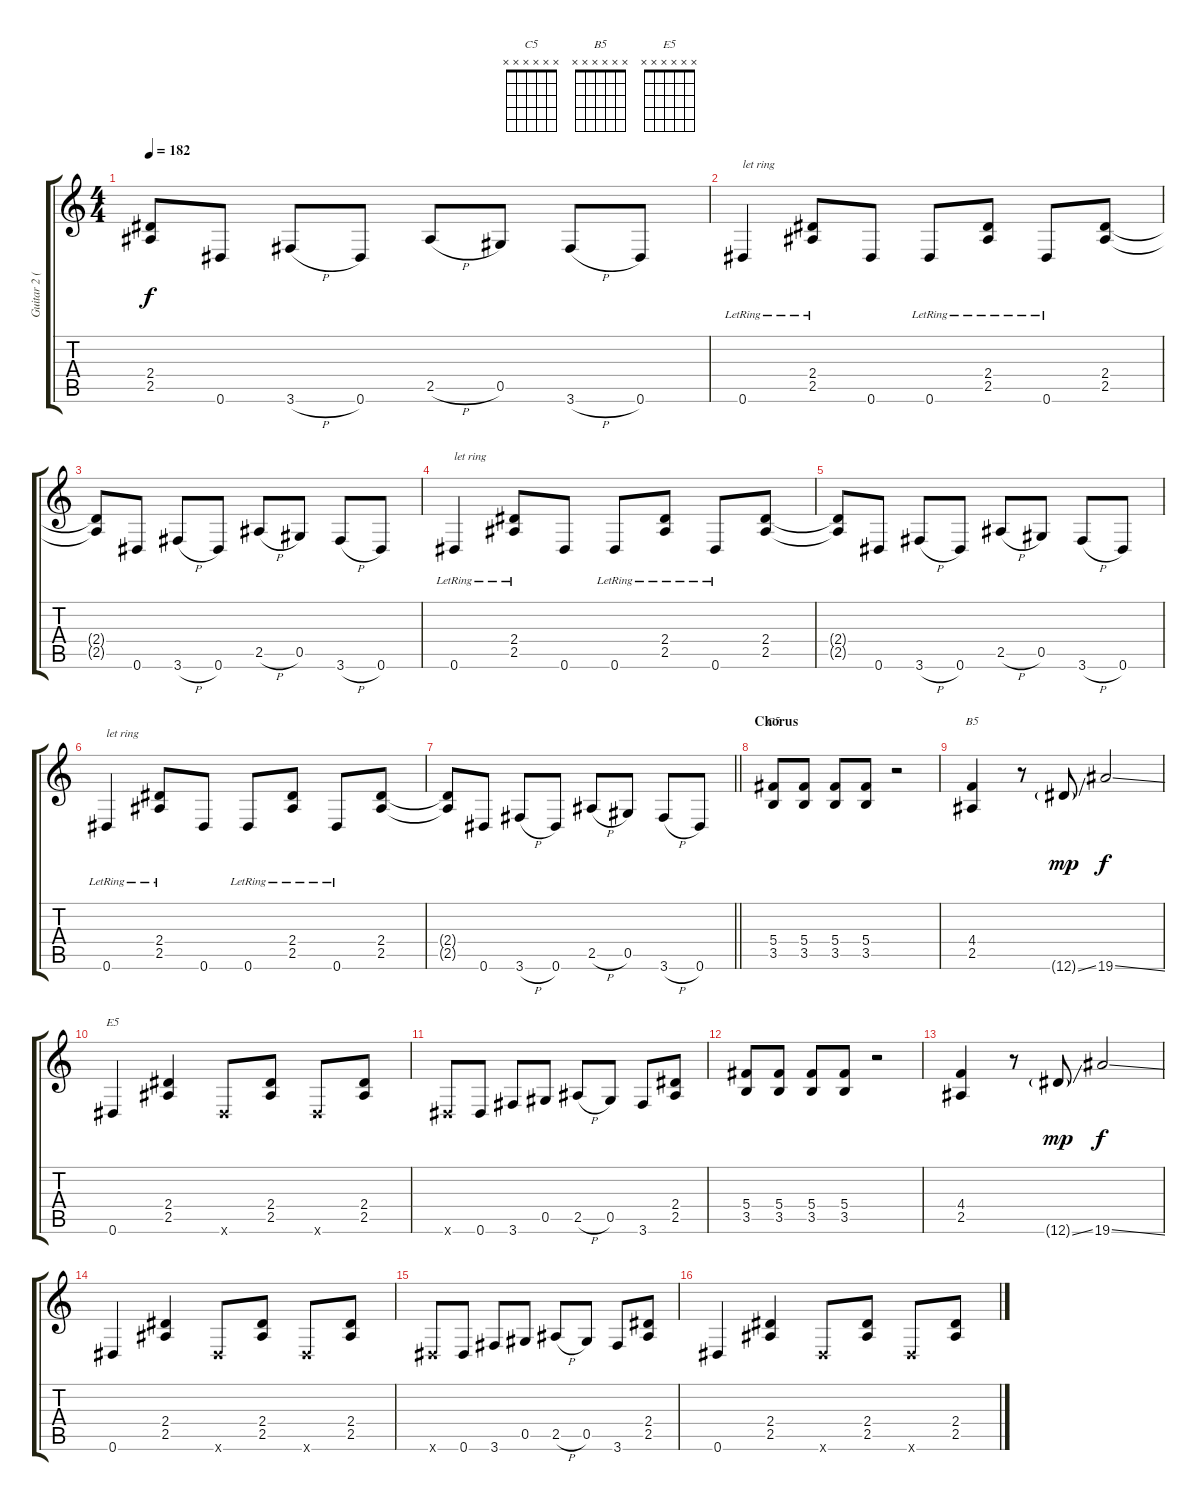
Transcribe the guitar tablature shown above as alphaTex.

\track ("Guitar 2 (Slash)" "Guitar 2 (") {instrument overdrivenguitar}
\staff {score tabs}
\tuning (Eb4 Bb3 Gb3 Db3 Ab2 Eb2) {hide}
\chord ("C5" x x x x x x)
\chord ("B5" x x x x x x)
\chord ("E5" x x x x x x)
\ts (4 4)
\tempo 182
\clef g2
\ks c
(2.4{t} 2.5{t}).8{dy f} 0.6.8 3.6{h}.8 0.6.8 2.5{h}.8 0.5.8 3.6{h}.8 0.6.8 |
0.6{lr}.4{txt "let ring"} (2.4{lr} 2.5{lr}).8 0.6.8 0.6{lr}.8 (2.4{lr} 2.5{lr}).8 0.6{lr}.8 (2.4 2.5).8 |
(2.4{t} 2.5{t}).8 0.6.8 3.6{h}.8 0.6.8 2.5{h}.8 0.5.8 3.6{h}.8 0.6.8 |
0.6{lr}.4{txt "let ring"} (2.4{lr} 2.5{lr}).8 0.6.8 0.6{lr}.8 (2.4{lr} 2.5{lr}).8 0.6{lr}.8 (2.4 2.5).8 |
(2.4{t} 2.5{t}).8 0.6.8 3.6{h}.8 0.6.8 2.5{h}.8 0.5.8 3.6{h}.8 0.6.8 |
0.6{lr}.4{txt "let ring"} (2.4{lr} 2.5{lr}).8 0.6.8 0.6{lr}.8 (2.4{lr} 2.5{lr}).8 0.6{lr}.8 (2.4 2.5).8 |
\barLineRight lightlight
(2.4{t} 2.5{t}).8 0.6.8 3.6{h}.8 0.6.8 2.5{h}.8 0.5.8 3.6{h}.8 0.6.8 |
\section ("" "Chorus")
(5.4 3.5).8{ch "C5"} (5.4 3.5).8 (5.4 3.5).8 (5.4 3.5).8 r.2 |
(4.4 2.5).4{ch "B5"} r.8 12.6{ss g}.8{dy mp} 19.6{ss}.2{dy f} |
0.6.4{ch "E5"} (2.4 2.5).4 0.6{x}.8 (2.4 2.5).8 0.6{x}.8 (2.4 2.5).8 |
0.6{x}.8 0.6.8 3.6.8 0.5.8 2.5{h}.8 0.5.8 3.6.8 (2.4 2.5).8 |
(5.4 3.5).8 (5.4 3.5).8 (5.4 3.5).8 (5.4 3.5).8 r.2 |
(4.4 2.5).4 r.8 12.6{ss g}.8{dy mp} 19.6{ss}.2{dy f} |
0.6.4 (2.4 2.5).4 0.6{x}.8 (2.4 2.5).8 0.6{x}.8 (2.4 2.5).8 |
0.6{x}.8 0.6.8 3.6.8 0.5.8 2.5{h}.8 0.5.8 3.6.8 (2.4 2.5).8 |
0.6.4 (2.4 2.5).4 0.6{x}.8 (2.4 2.5).8 0.6{x}.8 (2.4 2.5).8
